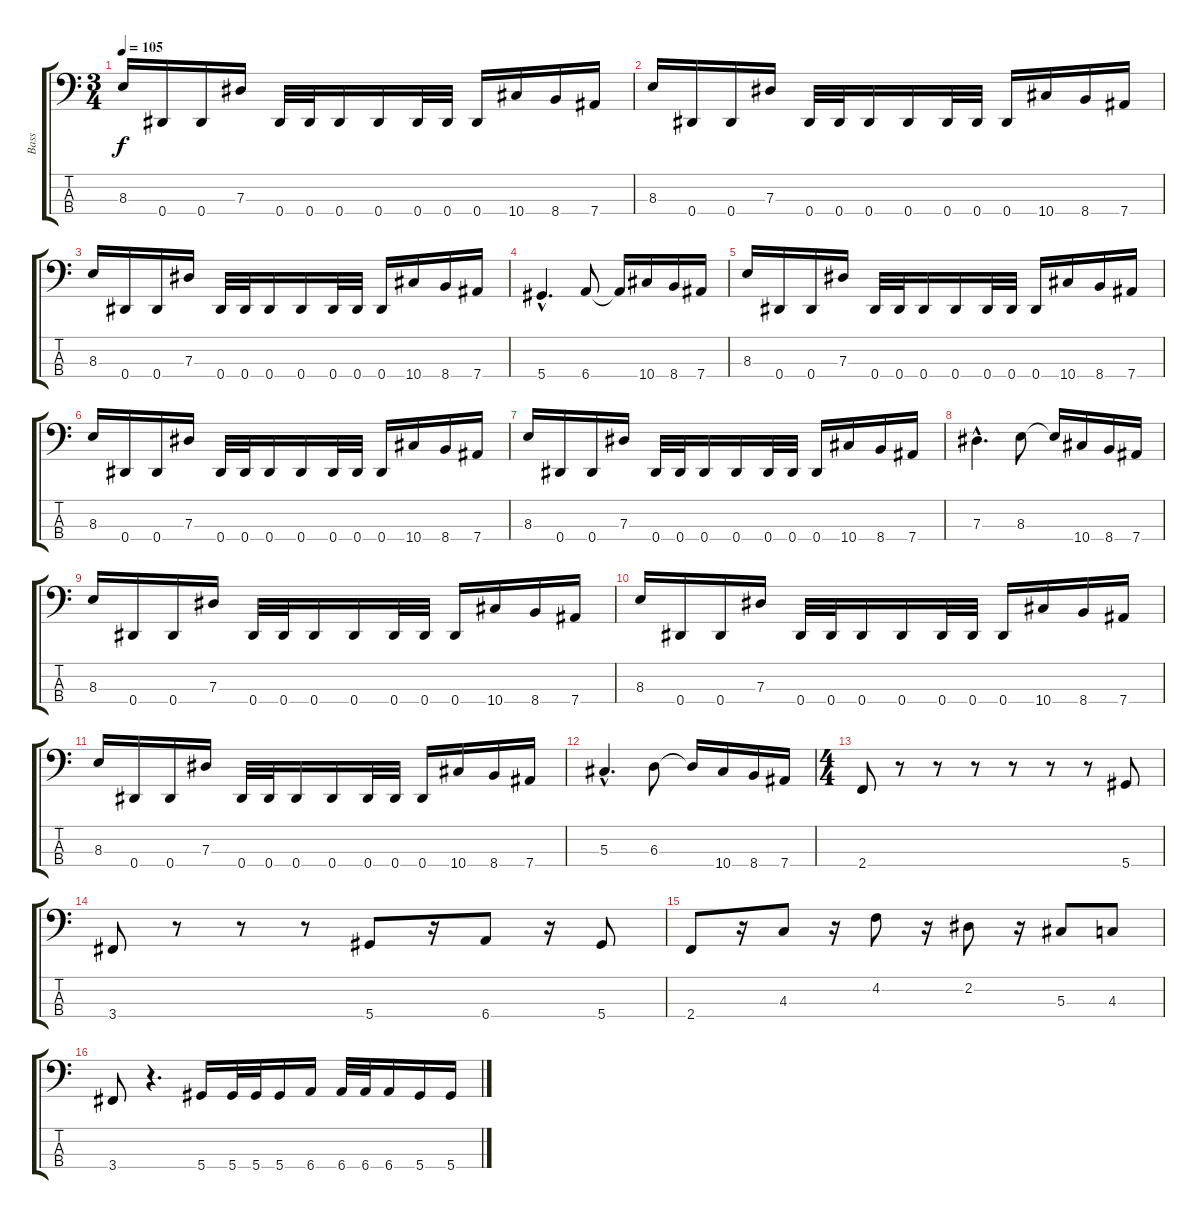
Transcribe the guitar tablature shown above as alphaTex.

\track ("Bass" "Bass") {instrument electricbasspick}
\staff {score tabs}
\tuning (Gb2 Db2 Ab1 Eb1) {hide}
\ts (3 4)
\tempo 105
\clef f4
\ks c
8.3.16{dy f} 0.4.16 0.4.16 7.3.16 0.4.32 0.4.32 0.4.16 0.4.16 0.4.32 0.4.32 0.4.16 10.4.16 8.4.16 7.4.16 |
8.3.16 0.4.16 0.4.16 7.3.16 0.4.32 0.4.32 0.4.16 0.4.16 0.4.32 0.4.32 0.4.16 10.4.16 8.4.16 7.4.16 |
8.3.16 0.4.16 0.4.16 7.3.16 0.4.32 0.4.32 0.4.16 0.4.16 0.4.32 0.4.32 0.4.16 10.4.16 8.4.16 7.4.16 |
5.4{hac}.4{d} 6.4.8 6.4{t}.16 10.4.16 8.4.16 7.4.16 |
8.3.16 0.4.16 0.4.16 7.3.16 0.4.32 0.4.32 0.4.16 0.4.16 0.4.32 0.4.32 0.4.16 10.4.16 8.4.16 7.4.16 |
8.3.16 0.4.16 0.4.16 7.3.16 0.4.32 0.4.32 0.4.16 0.4.16 0.4.32 0.4.32 0.4.16 10.4.16 8.4.16 7.4.16 |
8.3.16 0.4.16 0.4.16 7.3.16 0.4.32 0.4.32 0.4.16 0.4.16 0.4.32 0.4.32 0.4.16 10.4.16 8.4.16 7.4.16 |
7.3{hac}.4{d} 8.3.8 8.3{t}.16 10.4.16 8.4.16 7.4.16 |
8.3.16 0.4.16 0.4.16 7.3.16 0.4.32 0.4.32 0.4.16 0.4.16 0.4.32 0.4.32 0.4.16 10.4.16 8.4.16 7.4.16 |
8.3.16 0.4.16 0.4.16 7.3.16 0.4.32 0.4.32 0.4.16 0.4.16 0.4.32 0.4.32 0.4.16 10.4.16 8.4.16 7.4.16 |
8.3.16 0.4.16 0.4.16 7.3.16 0.4.32 0.4.32 0.4.16 0.4.16 0.4.32 0.4.32 0.4.16 10.4.16 8.4.16 7.4.16 |
5.3{hac}.4{d} 6.3.8 6.3{t}.16 10.4.16 8.4.16 7.4.16 |
\ts (4 4)
2.4.8 r.8 r.8 r.8 r.8 r.8 r.8 5.4.8 |
3.4.8 r.8 r.8 r.8 5.4.8 r.16 6.4.8 r.16 5.4.8 |
2.4.8 r.16 4.3.8 r.16 4.2.8 r.16 2.2.8 r.16 5.3.8 4.3.8 |
3.4.8 r.4{d} 5.4.16 5.4.32 5.4.32 5.4.16 6.4.16 6.4.32 6.4.32 6.4.16 5.4.16 5.4.16
